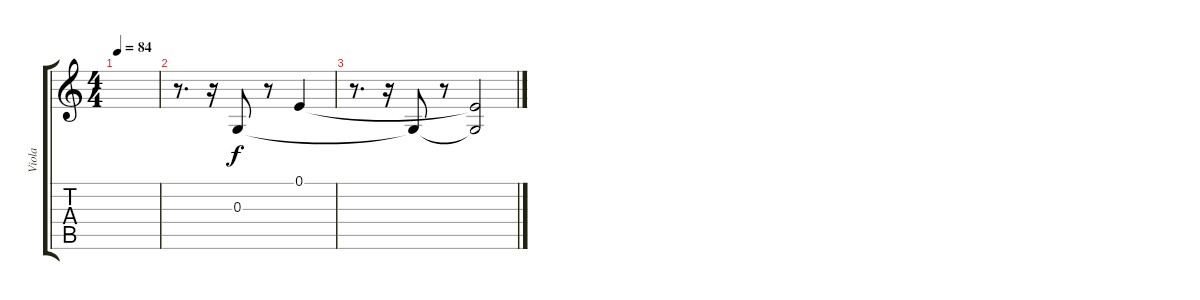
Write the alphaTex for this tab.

\track ("Viola" "Viola") {instrument violin}
\staff {score tabs}
\tuning (E4 B3 G3 D3 A2 E2) {hide}
\ts (4 4)
\tempo 84
\clef g2
\ks c
|
r.8{d} r.16 0.3.8 r.8 0.1.4 |
r.8{d} r.16 0.3{t}.8 r.8 (0.1{t} 0.3{t}).2
